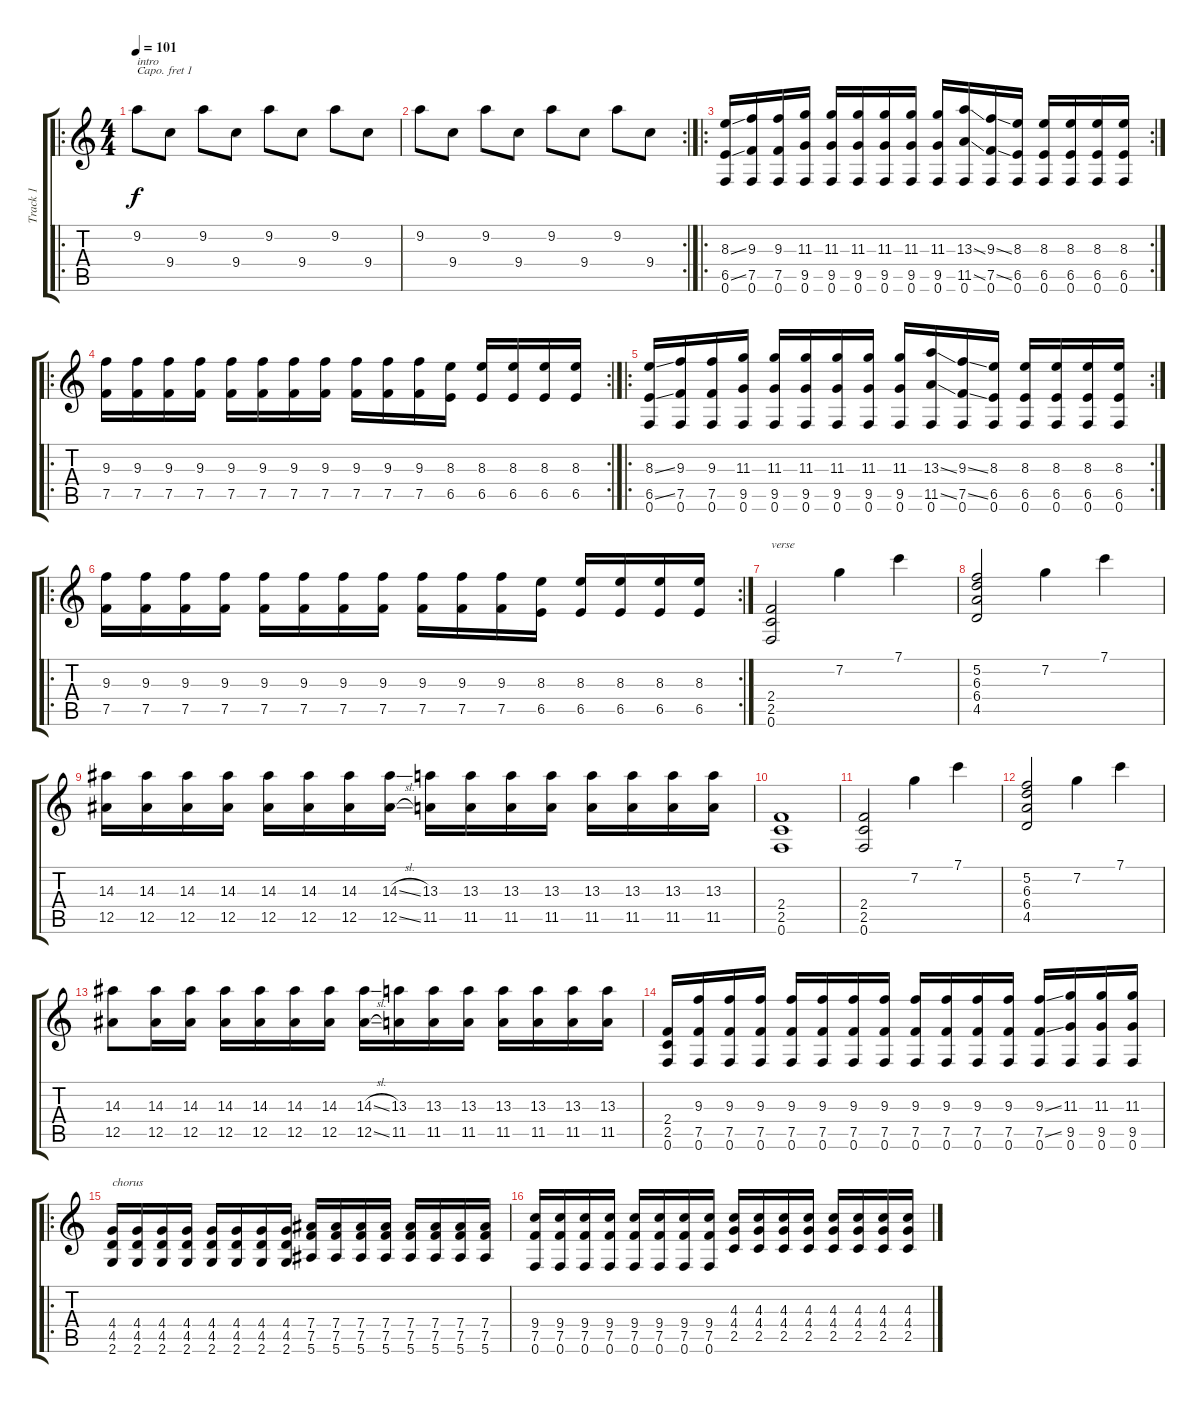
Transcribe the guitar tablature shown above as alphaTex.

\track ("Track 1" "Track 1") {instrument distortionguitar}
\staff {score tabs}
\capo 1
\tuning (E4 B3 G3 D3 A2 E2) {hide}
\ro
\ts (4 4)
\tempo 101
\clef g2
\ks c
9.2.8{txt "intro" dy f instrument distortionguitar} 9.4.8 9.2.8 9.4.8 9.2.8 9.4.8 9.2.8 9.4.8 |
\rc 2
9.2.8 9.4.8 9.2.8 9.4.8 9.2.8 9.4.8 9.2.8 9.4.8 |
\ro
\rc 2
(8.3{ss} 6.5{ss} 0.6).16 (9.3 7.5 0.6).16 (9.3 7.5 0.6).16 (11.3 9.5 0.6).16 (11.3 9.5 0.6).16 (11.3 9.5 0.6).16 (11.3 9.5 0.6).16 (11.3 9.5 0.6).16 (11.3 9.5 0.6).16 (13.3{ss} 11.5{ss} 0.6).16 (9.3{ss} 7.5{ss} 0.6).16 (8.3 6.5 0.6).16 (8.3 6.5 0.6).16 (8.3 6.5 0.6).16 (8.3 6.5 0.6).16 (8.3 6.5 0.6).16 |
\ro
\rc 2
(9.3 7.5).16 (9.3 7.5).16 (9.3 7.5).16 (9.3 7.5).16 (9.3 7.5).16 (9.3 7.5).16 (9.3 7.5).16 (9.3 7.5).16 (9.3 7.5).16 (9.3 7.5).16 (9.3 7.5).16 (8.3 6.5).16 (8.3 6.5).16 (8.3 6.5).16 (8.3 6.5).16 (8.3 6.5).16 |
\ro
\rc 2
(8.3{ss} 6.5{ss} 0.6).16 (9.3 7.5 0.6).16 (9.3 7.5 0.6).16 (11.3 9.5 0.6).16 (11.3 9.5 0.6).16 (11.3 9.5 0.6).16 (11.3 9.5 0.6).16 (11.3 9.5 0.6).16 (11.3 9.5 0.6).16 (13.3{ss} 11.5{ss} 0.6).16 (9.3{ss} 7.5{ss} 0.6).16 (8.3 6.5 0.6).16 (8.3 6.5 0.6).16 (8.3 6.5 0.6).16 (8.3 6.5 0.6).16 (8.3 6.5 0.6).16 |
\ro
\rc 2
(9.3 7.5).16 (9.3 7.5).16 (9.3 7.5).16 (9.3 7.5).16 (9.3 7.5).16 (9.3 7.5).16 (9.3 7.5).16 (9.3 7.5).16 (9.3 7.5).16 (9.3 7.5).16 (9.3 7.5).16 (8.3 6.5).16 (8.3 6.5).16 (8.3 6.5).16 (8.3 6.5).16 (8.3 6.5).16 |
(2.4 2.5 0.6).2{txt "verse"} 7.2.4 7.1.4 |
(5.2 6.3 6.4 4.5).2 7.2.4 7.1.4 |
(14.3 12.5).16 (14.3 12.5).16 (14.3 12.5).16 (14.3 12.5).16 (14.3 12.5).16 (14.3 12.5).16 (14.3 12.5).16 (14.3{sl} 12.5{sl}).16 (13.3 11.5).16 (13.3 11.5).16 (13.3 11.5).16 (13.3 11.5).16 (13.3 11.5).16 (13.3 11.5).16 (13.3 11.5).16 (13.3 11.5).16 |
(2.4 2.5 0.6).1 |
(2.4 2.5 0.6).2 7.2.4 7.1.4 |
(5.2 6.3 6.4 4.5).2 7.2.4 7.1.4 |
(14.3 12.5).8 (14.3 12.5).16 (14.3 12.5).16 (14.3 12.5).16 (14.3 12.5).16 (14.3 12.5).16 (14.3 12.5).16 (14.3{sl} 12.5{sl}).16 (13.3 11.5).16 (13.3 11.5).16 (13.3 11.5).16 (13.3 11.5).16 (13.3 11.5).16 (13.3 11.5).16 (13.3 11.5).16 |
(2.4 2.5 0.6).16 (9.3 7.5 0.6).16 (9.3 7.5 0.6).16 (9.3 7.5 0.6).16 (9.3 7.5 0.6).16 (9.3 7.5 0.6).16 (9.3 7.5 0.6).16 (9.3 7.5 0.6).16 (9.3 7.5 0.6).16 (9.3 7.5 0.6).16 (9.3 7.5 0.6).16 (9.3 7.5 0.6).16 (9.3{ss} 7.5{ss} 0.6).16 (11.3 9.5 0.6).16 (11.3 9.5 0.6).16 (11.3 9.5 0.6).16 |
\ro
(4.4 4.5 2.6).16{txt "chorus"} (4.4 4.5 2.6).16 (4.4 4.5 2.6).16 (4.4 4.5 2.6).16 (4.4 4.5 2.6).16 (4.4 4.5 2.6).16 (4.4 4.5 2.6).16 (4.4 4.5 2.6).16 (7.4 7.5 5.6).16 (7.4 7.5 5.6).16 (7.4 7.5 5.6).16 (7.4 7.5 5.6).16 (7.4 7.5 5.6).16 (7.4 7.5 5.6).16 (7.4 7.5 5.6).16 (7.4 7.5 5.6).16 |
(9.4 7.5 0.6).16 (9.4 7.5 0.6).16 (9.4 7.5 0.6).16 (9.4 7.5 0.6).16 (9.4 7.5 0.6).16 (9.4 7.5 0.6).16 (9.4 7.5 0.6).16 (9.4 7.5 0.6).16 (4.3 4.4 2.5).16 (4.3 4.4 2.5).16 (4.3 4.4 2.5).16 (4.3 4.4 2.5).16 (4.3 4.4 2.5).16 (4.3 4.4 2.5).16 (4.3 4.4 2.5).16 (4.3 4.4 2.5).16
